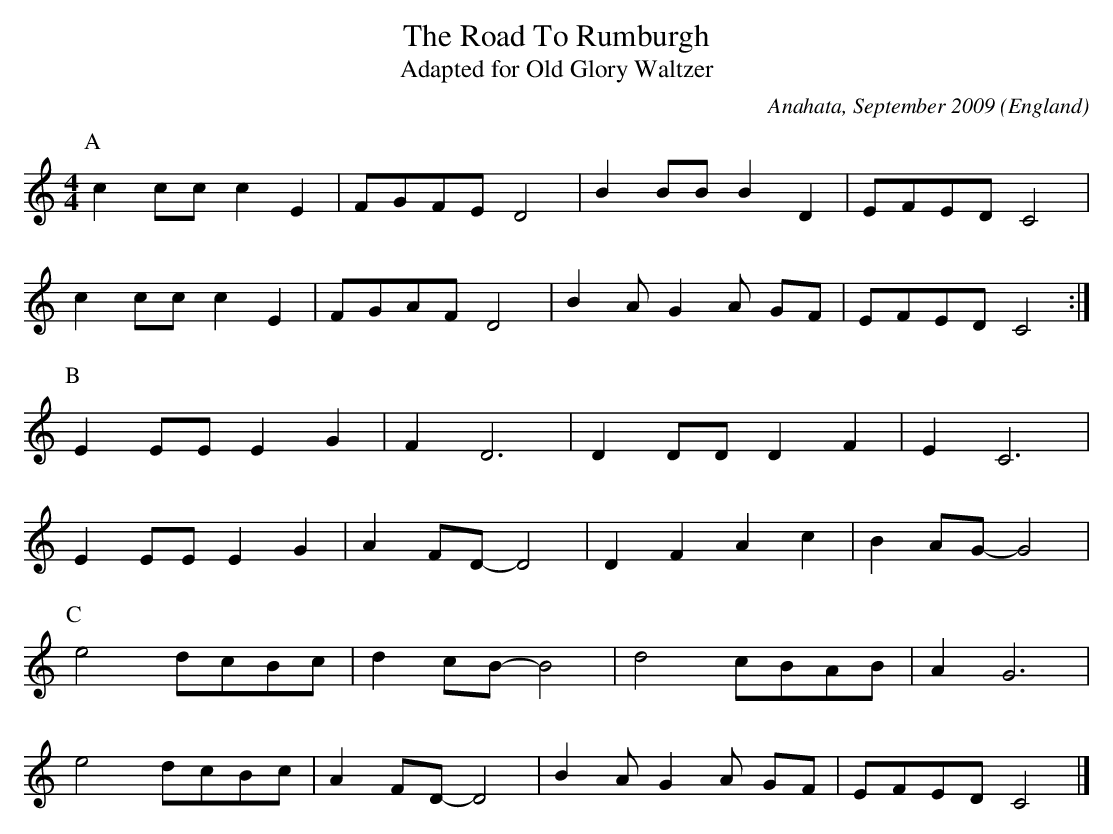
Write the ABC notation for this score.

X:1
T:The Road To Rumburgh
T:Adapted for Old Glory Waltzer
O:England
C:Anahata, September 2009
M:4/4
L:1/8
K:Cmaj
P:A
c2 cc c2E2 | FGFE D4 | B2 BB B2 D2 | EFED C4 |
c2 cc c2 E2 | FGAF D4 | B2AG2A GF | EFED C4 :|
P:B
E2EE E2G2 | F2D6 | D2DD D2F2 | E2C6 |
E2EE E2G2 | A2FD-D4 | D2F2A2c2 | B2AG-G4 |
P:C
e4 dcBc | d2cB-B4 | d4 cBAB | A2G6 |
e4 dcBc | A2FD-D4 |B2AG2A GF | EFED C4 |]
